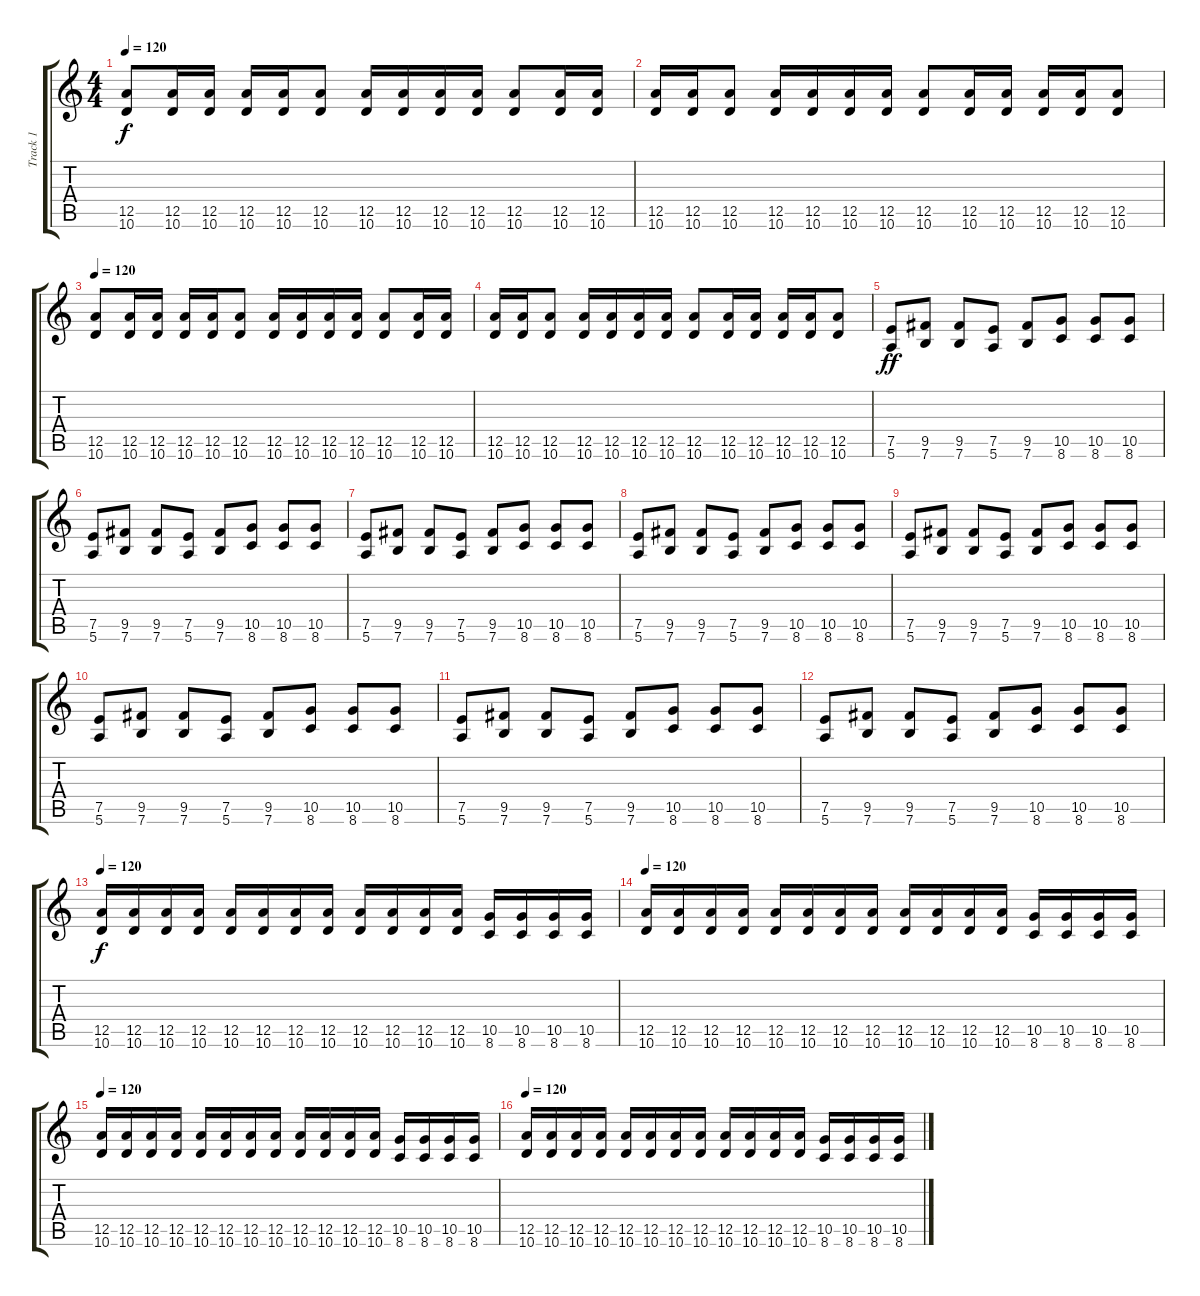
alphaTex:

\track ("Track 1" "Track 1") {instrument distortionguitar}
\staff {score tabs}
\tuning (E4 B3 G3 D3 A2 E2) {hide}
\ts (4 4)
\tempo 120
\clef g2
\ks c
(12.5 10.6).8{dy f} (12.5 10.6).16 (12.5 10.6).16 (12.5 10.6).16 (12.5 10.6).16 (12.5 10.6).8 (12.5 10.6).16 (12.5 10.6).16 (12.5 10.6).16 (12.5 10.6).16 (12.5 10.6).8 (12.5 10.6).16 (12.5 10.6).16 |
(12.5 10.6).16 (12.5 10.6).16 (12.5 10.6).8 (12.5 10.6).16 (12.5 10.6).16 (12.5 10.6).16 (12.5 10.6).16 (12.5 10.6).8 (12.5 10.6).16 (12.5 10.6).16 (12.5 10.6).16 (12.5 10.6).16 (12.5 10.6).8 |
\tempo 120
(12.5 10.6).8 (12.5 10.6).16 (12.5 10.6).16 (12.5 10.6).16 (12.5 10.6).16 (12.5 10.6).8 (12.5 10.6).16 (12.5 10.6).16 (12.5 10.6).16 (12.5 10.6).16 (12.5 10.6).8 (12.5 10.6).16 (12.5 10.6).16 |
(12.5 10.6).16 (12.5 10.6).16 (12.5 10.6).8 (12.5 10.6).16 (12.5 10.6).16 (12.5 10.6).16 (12.5 10.6).16 (12.5 10.6).8 (12.5 10.6).16 (12.5 10.6).16 (12.5 10.6).16 (12.5 10.6).16 (12.5 10.6).8 |
(7.5 5.6).8{dy ff} (9.5 7.6).8 (9.5 7.6).8 (7.5 5.6).8 (9.5 7.6).8 (10.5 8.6).8 (10.5 8.6).8 (10.5 8.6).8 |
(7.5 5.6).8 (9.5 7.6).8 (9.5 7.6).8 (7.5 5.6).8 (9.5 7.6).8 (10.5 8.6).8 (10.5 8.6).8 (10.5 8.6).8 |
(7.5 5.6).8 (9.5 7.6).8 (9.5 7.6).8 (7.5 5.6).8 (9.5 7.6).8 (10.5 8.6).8 (10.5 8.6).8 (10.5 8.6).8 |
(7.5 5.6).8 (9.5 7.6).8 (9.5 7.6).8 (7.5 5.6).8 (9.5 7.6).8 (10.5 8.6).8 (10.5 8.6).8 (10.5 8.6).8 |
(7.5 5.6).8 (9.5 7.6).8 (9.5 7.6).8 (7.5 5.6).8 (9.5 7.6).8 (10.5 8.6).8 (10.5 8.6).8 (10.5 8.6).8 |
(7.5 5.6).8 (9.5 7.6).8 (9.5 7.6).8 (7.5 5.6).8 (9.5 7.6).8 (10.5 8.6).8 (10.5 8.6).8 (10.5 8.6).8 |
(7.5 5.6).8 (9.5 7.6).8 (9.5 7.6).8 (7.5 5.6).8 (9.5 7.6).8 (10.5 8.6).8 (10.5 8.6).8 (10.5 8.6).8 |
(7.5 5.6).8 (9.5 7.6).8 (9.5 7.6).8 (7.5 5.6).8 (9.5 7.6).8 (10.5 8.6).8 (10.5 8.6).8 (10.5 8.6).8 |
\tempo 120
(12.5 10.6).16{dy f} (12.5 10.6).16 (12.5 10.6).16 (12.5 10.6).16 (12.5 10.6).16 (12.5 10.6).16 (12.5 10.6).16 (12.5 10.6).16 (12.5 10.6).16 (12.5 10.6).16 (12.5 10.6).16 (12.5 10.6).16 (10.5 8.6).16 (10.5 8.6).16 (10.5 8.6).16 (10.5 8.6).16 |
\tempo 120
(12.5 10.6).16 (12.5 10.6).16 (12.5 10.6).16 (12.5 10.6).16 (12.5 10.6).16 (12.5 10.6).16 (12.5 10.6).16 (12.5 10.6).16 (12.5 10.6).16 (12.5 10.6).16 (12.5 10.6).16 (12.5 10.6).16 (10.5 8.6).16 (10.5 8.6).16 (10.5 8.6).16 (10.5 8.6).16 |
\tempo 120
(12.5 10.6).16 (12.5 10.6).16 (12.5 10.6).16 (12.5 10.6).16 (12.5 10.6).16 (12.5 10.6).16 (12.5 10.6).16 (12.5 10.6).16 (12.5 10.6).16 (12.5 10.6).16 (12.5 10.6).16 (12.5 10.6).16 (10.5 8.6).16 (10.5 8.6).16 (10.5 8.6).16 (10.5 8.6).16 |
\tempo 120
(12.5 10.6).16 (12.5 10.6).16 (12.5 10.6).16 (12.5 10.6).16 (12.5 10.6).16 (12.5 10.6).16 (12.5 10.6).16 (12.5 10.6).16 (12.5 10.6).16 (12.5 10.6).16 (12.5 10.6).16 (12.5 10.6).16 (10.5 8.6).16 (10.5 8.6).16 (10.5 8.6).16 (10.5 8.6).16
